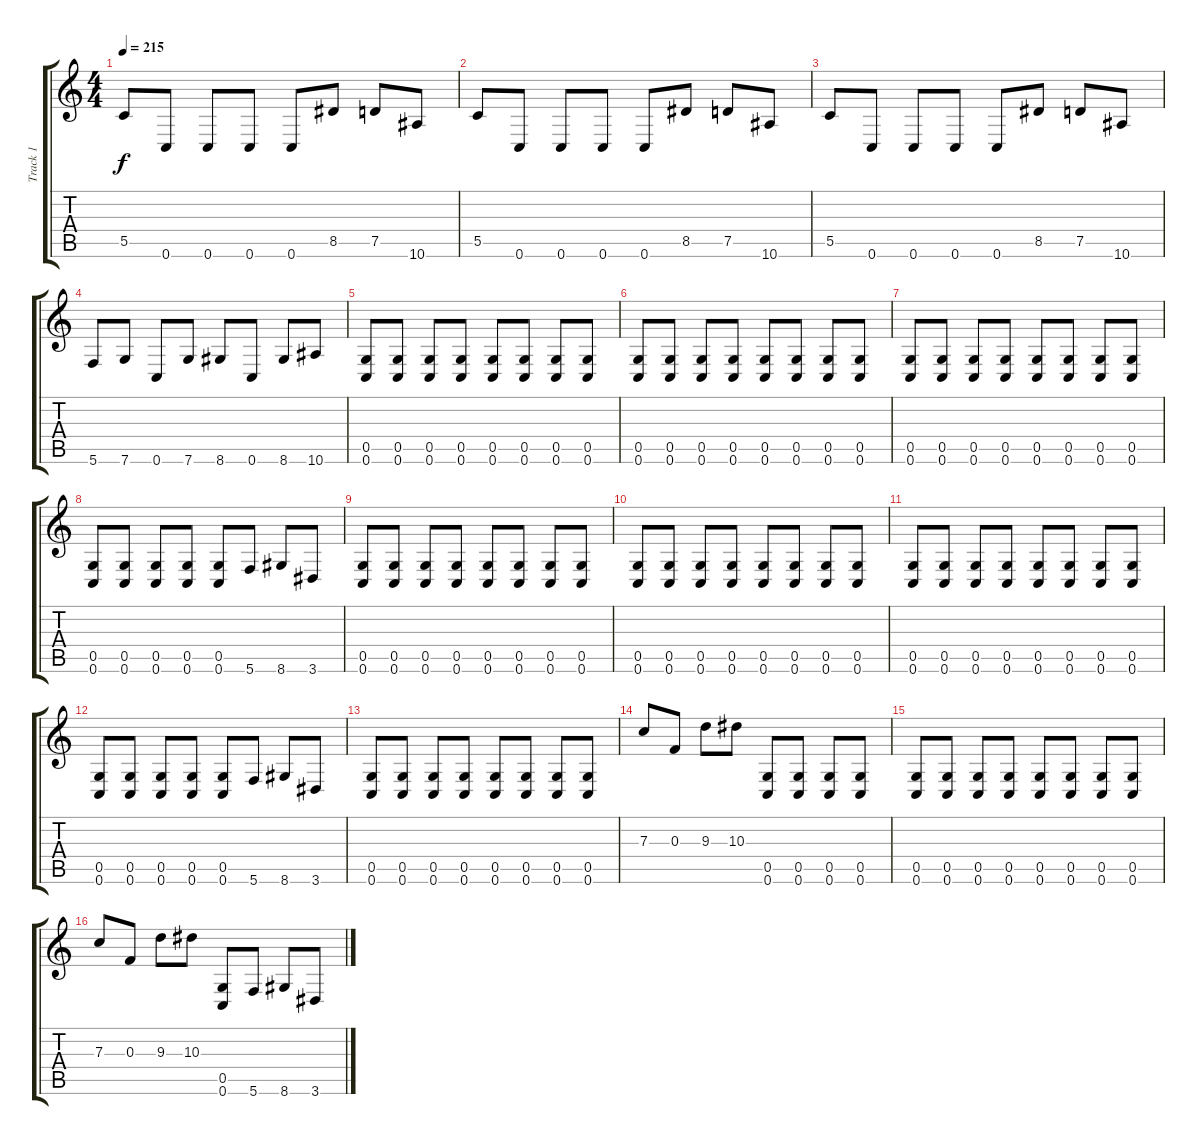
\track ("Track 1" "Track 1") {instrument distortionguitar}
\staff {score tabs}
\tuning (D4 A3 F3 C3 G2 C2) {hide}
\ts (4 4)
\tempo 215
\clef g2
\ks c
5.5.8{dy f} 0.6.8 0.6.8 0.6.8 0.6.8 8.5.8 7.5.8 10.6.8 |
5.5.8 0.6.8 0.6.8 0.6.8 0.6.8 8.5.8 7.5.8 10.6.8 |
5.5.8 0.6.8 0.6.8 0.6.8 0.6.8 8.5.8 7.5.8 10.6.8 |
5.6.8 7.6.8 0.6.8 7.6.8 8.6.8 0.6.8 8.6.8 10.6.8 |
(0.5 0.6).8 (0.5 0.6).8 (0.5 0.6).8 (0.5 0.6).8 (0.5 0.6).8 (0.5 0.6).8 (0.5 0.6).8 (0.5 0.6).8 |
(0.5 0.6).8 (0.5 0.6).8 (0.5 0.6).8 (0.5 0.6).8 (0.5 0.6).8 (0.5 0.6).8 (0.5 0.6).8 (0.5 0.6).8 |
(0.5 0.6).8 (0.5 0.6).8 (0.5 0.6).8 (0.5 0.6).8 (0.5 0.6).8 (0.5 0.6).8 (0.5 0.6).8 (0.5 0.6).8 |
(0.5 0.6).8 (0.5 0.6).8 (0.5 0.6).8 (0.5 0.6).8 (0.5 0.6).8 5.6.8 8.6.8 3.6.8 |
(0.5 0.6).8 (0.5 0.6).8 (0.5 0.6).8 (0.5 0.6).8 (0.5 0.6).8 (0.5 0.6).8 (0.5 0.6).8 (0.5 0.6).8 |
(0.5 0.6).8 (0.5 0.6).8 (0.5 0.6).8 (0.5 0.6).8 (0.5 0.6).8 (0.5 0.6).8 (0.5 0.6).8 (0.5 0.6).8 |
(0.5 0.6).8 (0.5 0.6).8 (0.5 0.6).8 (0.5 0.6).8 (0.5 0.6).8 (0.5 0.6).8 (0.5 0.6).8 (0.5 0.6).8 |
(0.5 0.6).8 (0.5 0.6).8 (0.5 0.6).8 (0.5 0.6).8 (0.5 0.6).8 5.6.8 8.6.8 3.6.8 |
(0.5 0.6).8 (0.5 0.6).8 (0.5 0.6).8 (0.5 0.6).8 (0.5 0.6).8 (0.5 0.6).8 (0.5 0.6).8 (0.5 0.6).8 |
7.3.8 0.3.8 9.3.8 10.3.8 (0.5 0.6).8 (0.5 0.6).8 (0.5 0.6).8 (0.5 0.6).8 |
(0.5 0.6).8 (0.5 0.6).8 (0.5 0.6).8 (0.5 0.6).8 (0.5 0.6).8 (0.5 0.6).8 (0.5 0.6).8 (0.5 0.6).8 |
7.3.8 0.3.8 9.3.8 10.3.8 (0.5 0.6).8 5.6.8 8.6.8 3.6.8
